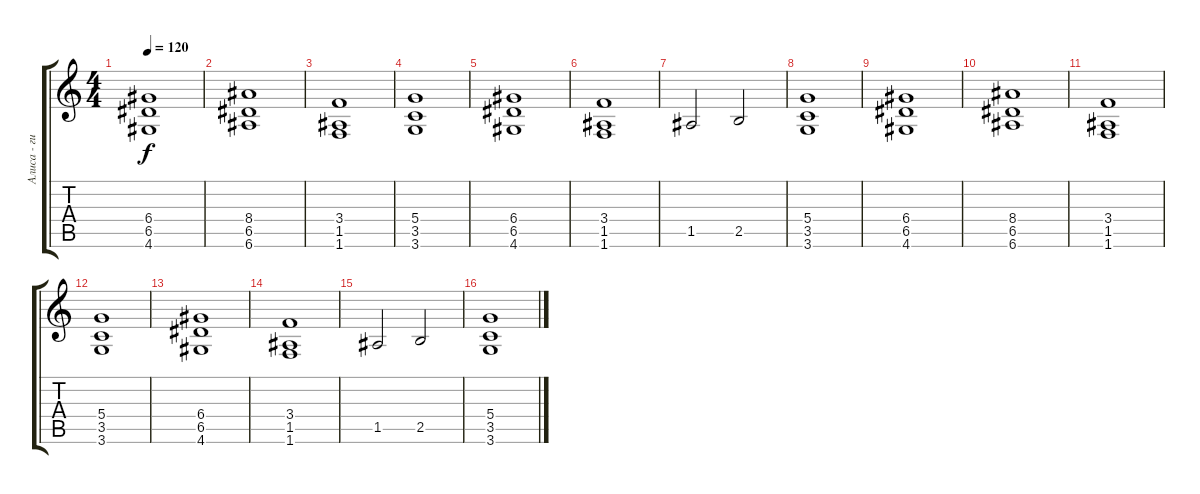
\track ("Алиса - гитара" "Алиса - ги") {instrument distortionguitar}
\staff {score tabs}
\tuning (E4 B3 G3 D3 A2 E2) {hide}
\ts (4 4)
\tempo 120
\clef g2
\ks c
(6.4 6.5 4.6).1{dy f} |
(8.4 6.5 6.6).1 |
(3.4 1.5 1.6).1 |
(5.4 3.5 3.6).1 |
(6.4 6.5 4.6).1 |
(3.4 1.5 1.6).1 |
1.5.2 2.5.2 |
(5.4 3.5 3.6).1 |
(6.4 6.5 4.6).1 |
(8.4 6.5 6.6).1 |
(3.4 1.5 1.6).1 |
(5.4 3.5 3.6).1 |
(6.4 6.5 4.6).1 |
(3.4 1.5 1.6).1 |
1.5.2 2.5.2 |
(5.4 3.5 3.6).1
